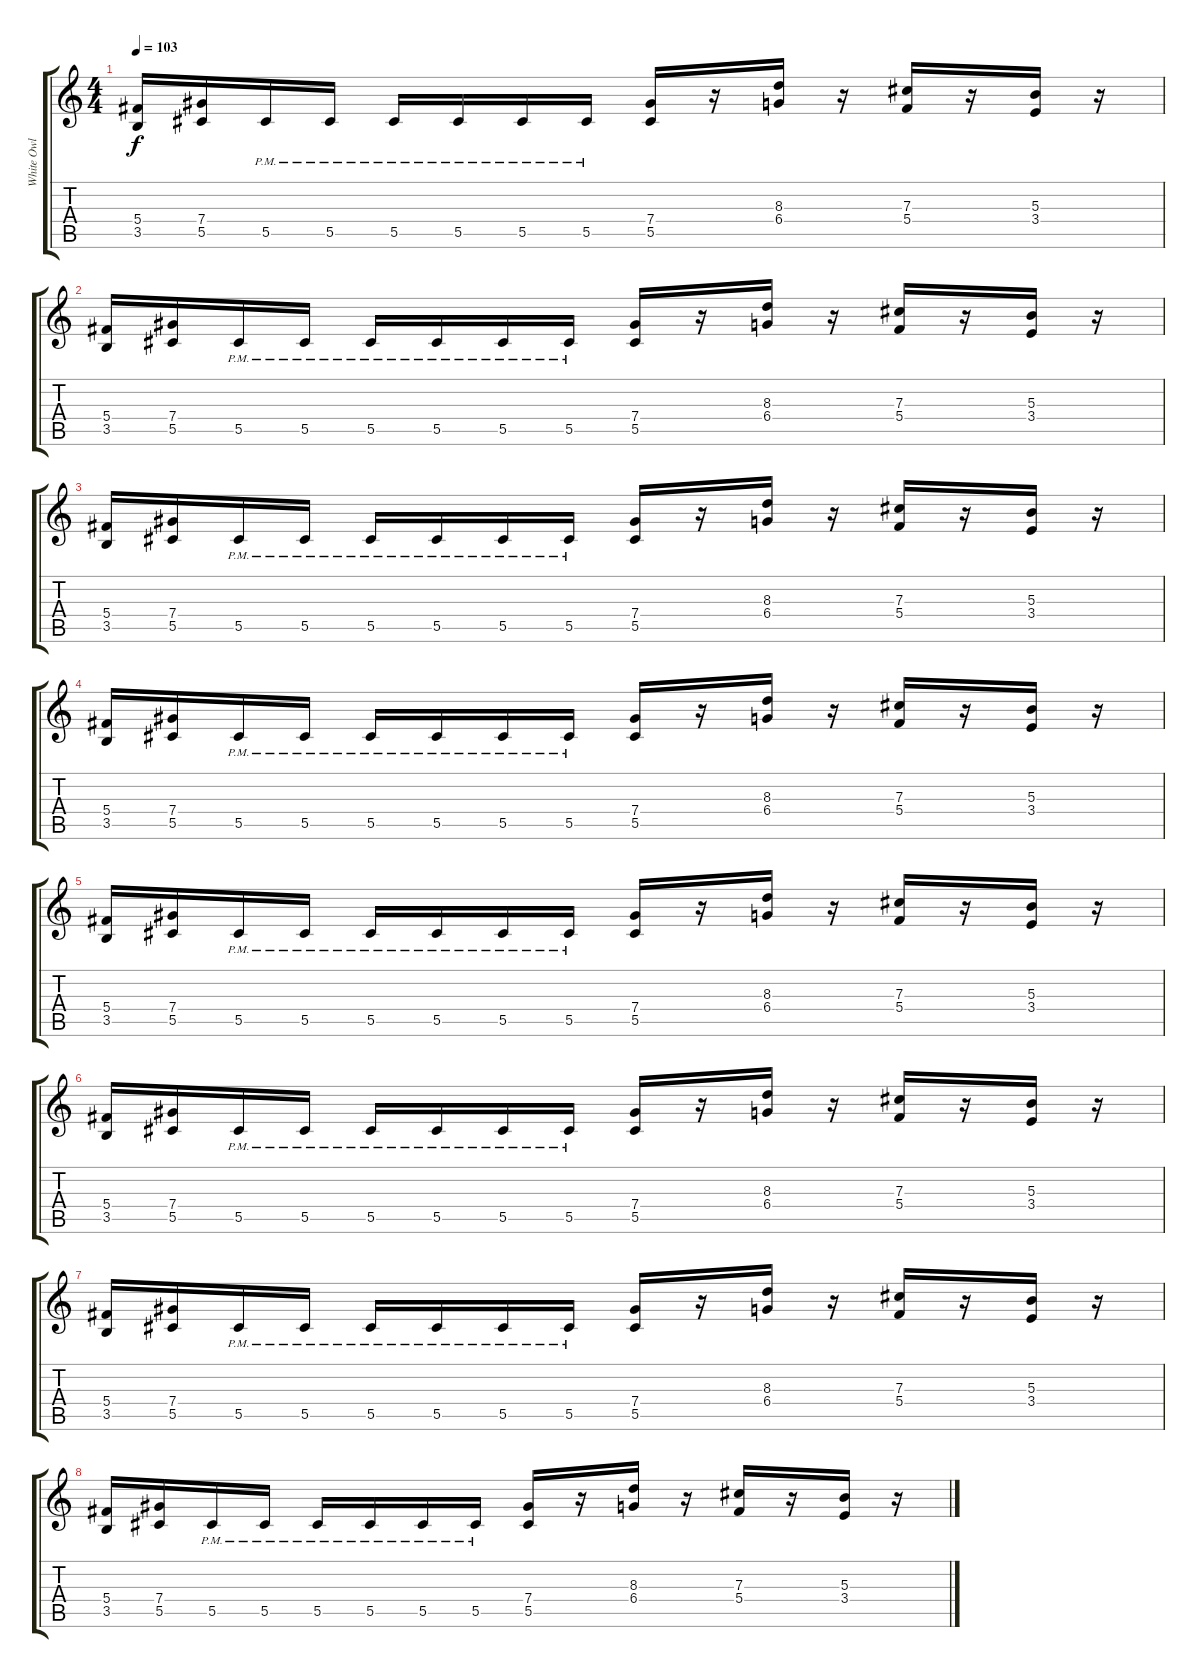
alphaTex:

\track ("White Owl" "White Owl") {instrument overdrivenguitar}
\staff {score tabs}
\tuning (Eb4 Bb3 Gb3 Db3 Ab2 Eb2) {hide}
\ts (4 4)
\tempo 103
\clef g2
\ks c
(5.4 3.5).16{dy f} (7.4 5.5).16 5.5{pm}.16 5.5{pm}.16 5.5{pm}.16 5.5{pm}.16 5.5{pm}.16 5.5{pm}.16 (7.4 5.5).16 r.16 (8.3 6.4).16 r.16 (7.3 5.4).16 r.16 (5.3 3.4).16 r.16 |
(5.4 3.5).16 (7.4 5.5).16 5.5{pm}.16 5.5{pm}.16 5.5{pm}.16 5.5{pm}.16 5.5{pm}.16 5.5{pm}.16 (7.4 5.5).16 r.16 (8.3 6.4).16 r.16 (7.3 5.4).16 r.16 (5.3 3.4).16 r.16 |
(5.4 3.5).16 (7.4 5.5).16 5.5{pm}.16 5.5{pm}.16 5.5{pm}.16 5.5{pm}.16 5.5{pm}.16 5.5{pm}.16 (7.4 5.5).16 r.16 (8.3 6.4).16 r.16 (7.3 5.4).16 r.16 (5.3 3.4).16 r.16 |
(5.4 3.5).16 (7.4 5.5).16 5.5{pm}.16 5.5{pm}.16 5.5{pm}.16 5.5{pm}.16 5.5{pm}.16 5.5{pm}.16 (7.4 5.5).16 r.16 (8.3 6.4).16 r.16 (7.3 5.4).16 r.16 (5.3 3.4).16 r.16 |
(5.4 3.5).16 (7.4 5.5).16 5.5{pm}.16 5.5{pm}.16 5.5{pm}.16 5.5{pm}.16 5.5{pm}.16 5.5{pm}.16 (7.4 5.5).16 r.16 (8.3 6.4).16 r.16 (7.3 5.4).16 r.16 (5.3 3.4).16 r.16 |
(5.4 3.5).16 (7.4 5.5).16 5.5{pm}.16 5.5{pm}.16 5.5{pm}.16 5.5{pm}.16 5.5{pm}.16 5.5{pm}.16 (7.4 5.5).16 r.16 (8.3 6.4).16 r.16 (7.3 5.4).16 r.16 (5.3 3.4).16 r.16 |
(5.4 3.5).16 (7.4 5.5).16 5.5{pm}.16 5.5{pm}.16 5.5{pm}.16 5.5{pm}.16 5.5{pm}.16 5.5{pm}.16 (7.4 5.5).16 r.16 (8.3 6.4).16 r.16 (7.3 5.4).16 r.16 (5.3 3.4).16 r.16 |
(5.4 3.5).16 (7.4 5.5).16 5.5{pm}.16 5.5{pm}.16 5.5{pm}.16 5.5{pm}.16 5.5{pm}.16 5.5{pm}.16 (7.4 5.5).16 r.16 (8.3 6.4).16 r.16 (7.3 5.4).16 r.16 (5.3 3.4).16 r.16
